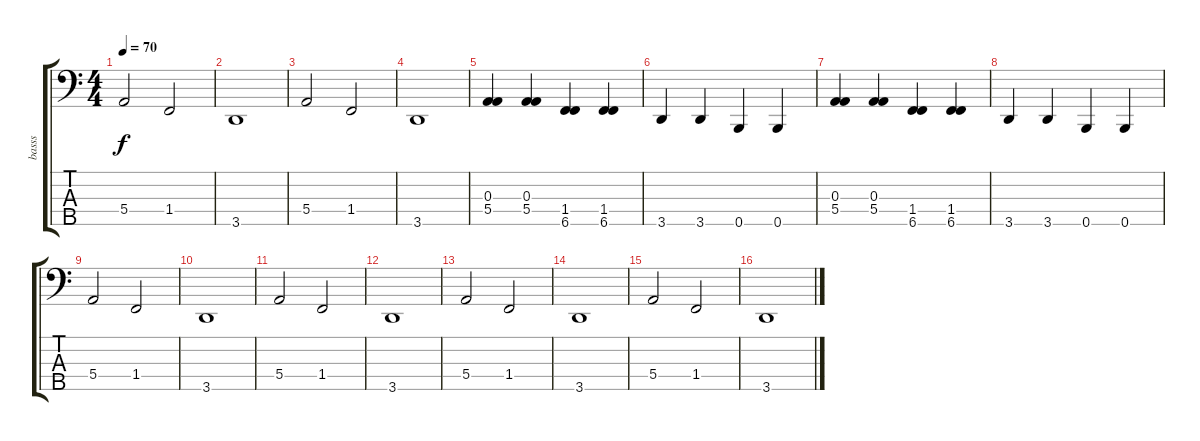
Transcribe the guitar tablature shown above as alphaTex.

\track ("basss" "basss") {instrument electricbasspick}
\staff {score tabs}
\tuning (G2 D2 A1 E1 B0) {hide}
\ts (4 4)
\tempo 70
\clef f4
\ks c
5.4.2{dy f} 1.4.2 |
3.5.1 |
5.4.2 1.4.2 |
3.5.1 |
(0.3 5.4).4 (0.3 5.4).4 (1.4 6.5).4 (1.4 6.5).4 |
3.5.4 3.5.4 0.5.4 0.5.4 |
(0.3 5.4).4 (0.3 5.4).4 (1.4 6.5).4 (1.4 6.5).4 |
3.5.4 3.5.4 0.5.4 0.5.4 |
5.4.2 1.4.2 |
3.5.1 |
5.4.2 1.4.2 |
3.5.1 |
5.4.2 1.4.2 |
3.5.1 |
5.4.2 1.4.2 |
3.5.1
